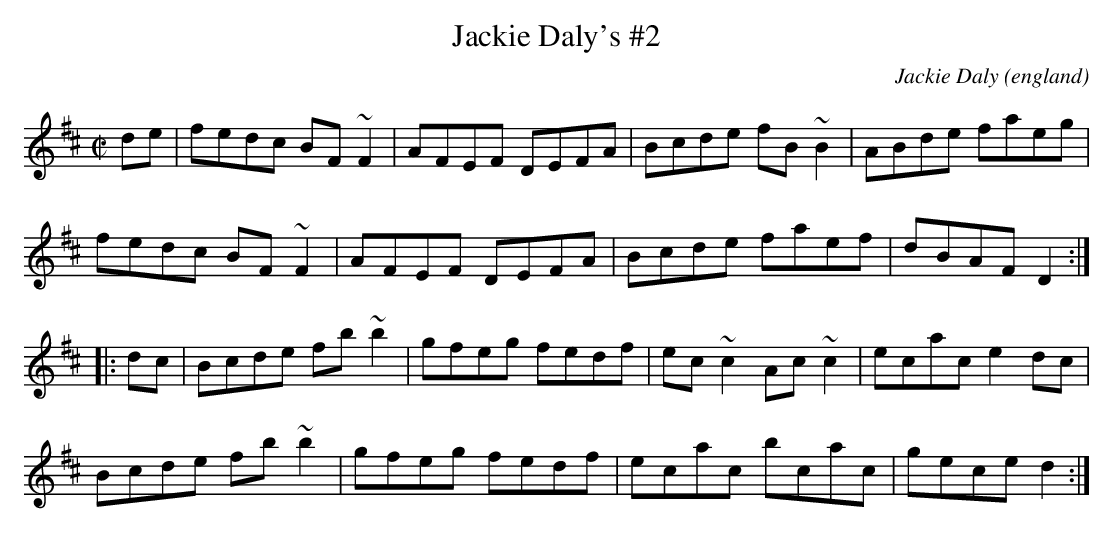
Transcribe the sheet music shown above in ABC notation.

X:1
T:Jackie Daly's #2
O:england
C:Jackie Daly
M:C|
K:D
de|fedc BF~F2|AFEF DEFA|Bcde fB~B2|ABde faeg|
fedc BF~F2|AFEF DEFA|Bcde faef|dBAF D2:|
|:dc|Bcde fb~b2|gfeg fedf|ec~c2 Ac~c2|ecac e2dc|
Bcde fb~b2|gfeg fedf|ecac bcac|gece d2:|
